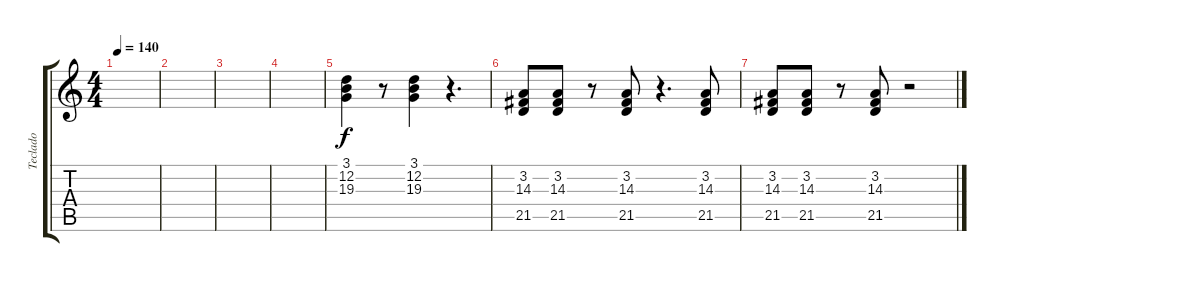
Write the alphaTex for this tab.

\track ("Teclado" "Teclado") {instrument drawbarorgan}
\staff {score tabs}
\tuning (E4 B3 G3 D3 A2 E2) {hide}
\ts (4 4)
\tempo 140
\clef g2
\ks c
|
|
|
|
(3.1 12.2 19.3).4 r.8 (3.1 12.2 19.3).4 r.4{d} |
(3.2 14.3 21.5).8 (3.2 14.3 21.5).8 r.8 (3.2 14.3 21.5).8 r.4{d} (3.2 14.3 21.5).8 |
(3.2 14.3 21.5).8 (3.2 14.3 21.5).8 r.8 (3.2 14.3 21.5).8 r.2
